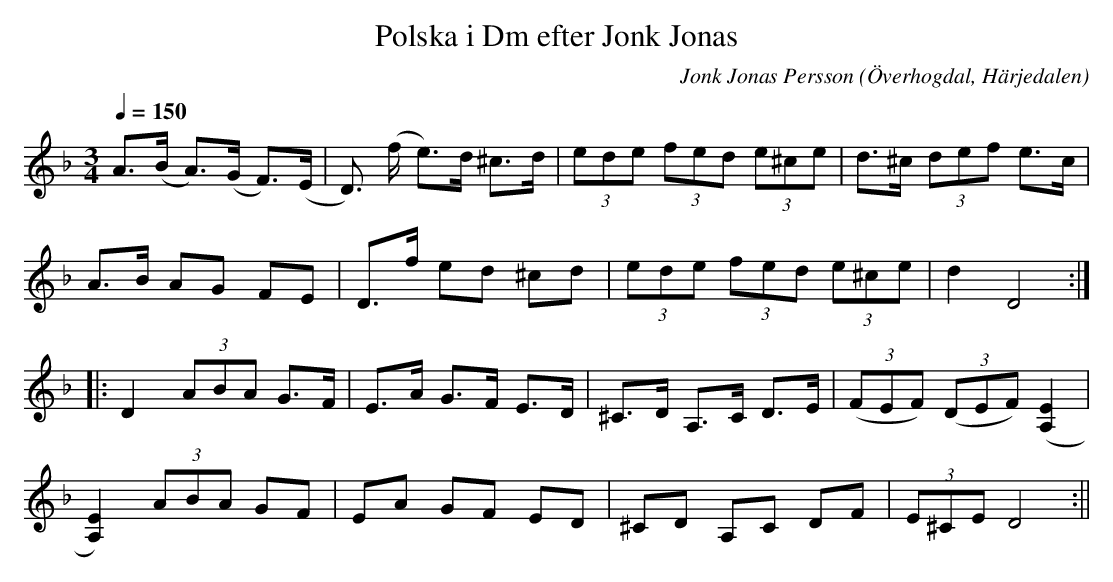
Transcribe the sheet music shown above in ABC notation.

X:1
T:Polska i Dm efter Jonk Jonas
O:Överhogdal, Härjedalen
Q:1/4=150
M:3/4
C:Jonk Jonas Persson
K:Dm
A>(B A)>(G F)>(E | D)> (f e)>d ^c>d | (3ede (3fed (3e^ce | d>^c (3def e>c|
A>B AG FE | D>f ed ^cd | (3ede (3fed (3e^ce | d2 D4 :||:
D2 (3ABA G>F | E>A G>F E>D | ^C>D A,>C D>E | (3(FEF) (3(DEF) ([E2A,2] |
[E2A,2]) (3ABA GF | EA GF ED | ^CD A,C DF | (3E^CE D4 :||
